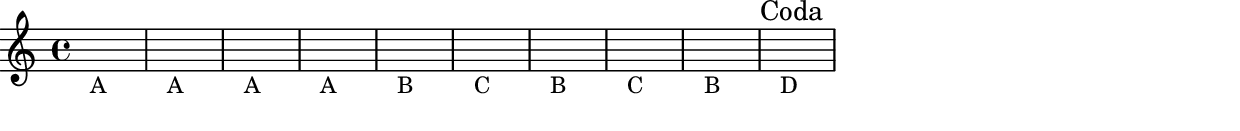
%% Generated by lilypond-book
%% Options: [exampleindent=10.16\mm,indent=0\mm,line-width=160\mm]
\include "lilypond-book-preamble.ly"


% ****************************************************************
% Start cut-&-pastable-section
% ****************************************************************

#(ly:set-option 'eps-box-padding 3.000000)



\paper {
  indent = 0\mm
  line-width = 160\mm
  % offset the left padding, also add 1mm as lilypond creates cropped
  % images with a little space on the right
  line-width = #(- line-width (* mm  3.000000) (* mm 1))
}

\layout {
  
}




% ****************************************************************
% ly snippet:
% ****************************************************************
\sourcefilename "/lilypond-2.23.82/input/regression/repeat-ds-return-count.ly"
\sourcefileline 0
\version "2.23.6"

#(ly:set-option 'warning-as-error #t)

\header {
  texidoc="When a @emph{D.C.} or @emph{D.S.} instruction is to be
performed more than once, the default @code{dalSegnoTextFormatter}
includes the count in the instruction.  In this case, the @emph{D.C.}
instruction should indicate returning thrice and the @emph{D.S.}
instruction should indicate returning twice."
}

piece = \new Voice \fixed c' {
  \repeat segno 4 {
    s1_"A"
  }
  \repeat segno 3 {
    s1_"B"
    \alternative {
      \volta 1,2 s1_"C"
      \volta 3 <>
    }
  }
  \sectionLabel "Coda"
  s1_"D"
}

\score { \piece }
\score { \unfoldRepeats \piece }



% ****************************************************************
% end ly snippet
% ****************************************************************
